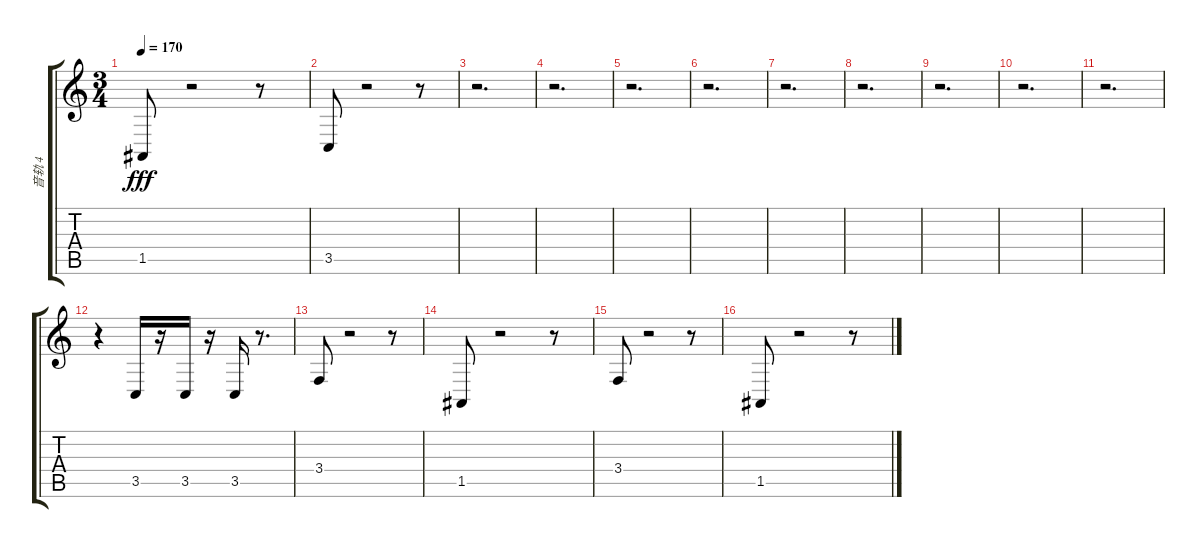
\track ("音轨 4" "音轨 4") {instrument stringensemble1}
\staff {score tabs}
\tuning (E4 B3 G3 D3 A2 E2) {hide}
\ts (3 4)
\tempo 170
\clef g2
\ks c
1.5.8{dy fff} r.2 r.8 |
3.5.8 r.2 r.8 |
r.2{d} |
r.2{d} |
r.2{d} |
r.2{d} |
r.2{d} |
r.2{d} |
r.2{d} |
r.2{d} |
r.2{d} |
r.4 3.5.16 r.16 3.5.16 r.16 3.5.16 r.8{d} |
3.4.8 r.2 r.8 |
1.5.8 r.2 r.8 |
3.4.8 r.2 r.8 |
1.5.8 r.2 r.8
